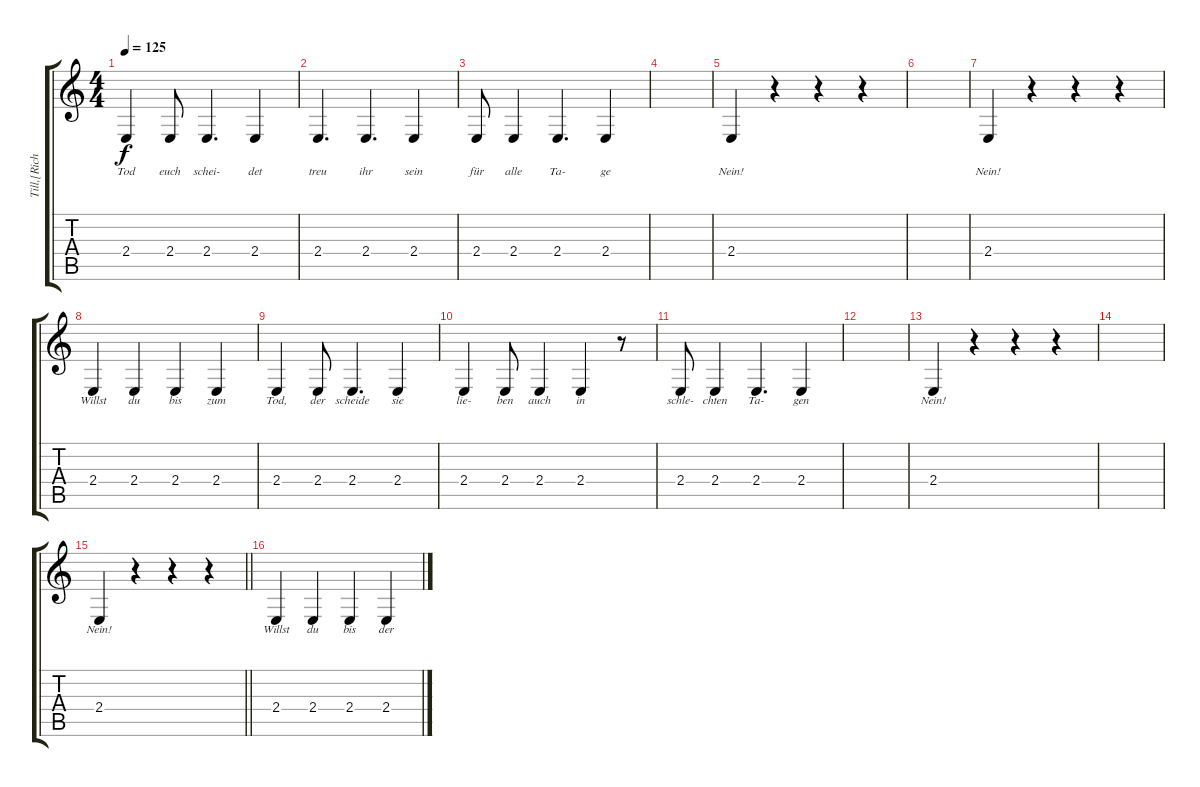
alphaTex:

\track ("Till,[Richard And Paul] (Vocals)" "Till,[Rich") {instrument voiceoohs}
\staff {score tabs}
\tuning (E4 B3 G3 D3 A2 E2) {hide}
\ts (4 4)
\tempo 125
\clef g2
\ks c
2.4.4{lyrics (0 "Tod") lyrics (1 "") lyrics (2 "") lyrics (3 "") lyrics (4 "") dy f} 2.4.8{lyrics (0 "euch") lyrics (1 "") lyrics (2 "") lyrics (3 "") lyrics (4 "")} 2.4.4{d lyrics (0 "schei-") lyrics (1 "") lyrics (2 "") lyrics (3 "") lyrics (4 "")} 2.4.4{lyrics (0 "det") lyrics (1 "") lyrics (2 "") lyrics (3 "") lyrics (4 "")} |
2.4.4{d lyrics (0 "treu") lyrics (1 "") lyrics (2 "") lyrics (3 "") lyrics (4 "")} 2.4.4{d lyrics (0 "ihr") lyrics (1 "") lyrics (2 "") lyrics (3 "") lyrics (4 "")} 2.4.4{lyrics (0 "sein") lyrics (1 "") lyrics (2 "") lyrics (3 "") lyrics (4 "")} |
2.4.8{lyrics (0 "für") lyrics (1 "") lyrics (2 "") lyrics (3 "") lyrics (4 "")} 2.4.4{lyrics (0 "alle") lyrics (1 "") lyrics (2 "") lyrics (3 "") lyrics (4 "")} 2.4.4{d lyrics (0 "Ta-") lyrics (1 "") lyrics (2 "") lyrics (3 "") lyrics (4 "")} 2.4.4{lyrics (0 "ge") lyrics (1 "") lyrics (2 "") lyrics (3 "") lyrics (4 "")} |
|
2.4.4{lyrics (0 "Nein!") lyrics (1 "") lyrics (2 "") lyrics (3 "") lyrics (4 "")} r.4 r.4 r.4 |
|
2.4.4{lyrics (0 "Nein!") lyrics (1 "") lyrics (2 "") lyrics (3 "") lyrics (4 "")} r.4 r.4 r.4 |
2.4.4{lyrics (0 "Willst") lyrics (1 "") lyrics (2 "") lyrics (3 "") lyrics (4 "")} 2.4.4{lyrics (0 "du") lyrics (1 "") lyrics (2 "") lyrics (3 "") lyrics (4 "")} 2.4.4{lyrics (0 "bis") lyrics (1 "") lyrics (2 "") lyrics (3 "") lyrics (4 "")} 2.4.4{lyrics (0 "zum") lyrics (1 "") lyrics (2 "") lyrics (3 "") lyrics (4 "")} |
2.4.4{lyrics (0 "Tod,") lyrics (1 "") lyrics (2 "") lyrics (3 "") lyrics (4 "")} 2.4.8{lyrics (0 "der") lyrics (1 "") lyrics (2 "") lyrics (3 "") lyrics (4 "")} 2.4.4{d lyrics (0 "scheide") lyrics (1 "") lyrics (2 "") lyrics (3 "") lyrics (4 "")} 2.4.4{lyrics (0 "sie") lyrics (1 "") lyrics (2 "") lyrics (3 "") lyrics (4 "")} |
2.4.4{lyrics (0 "lie-") lyrics (1 "") lyrics (2 "") lyrics (3 "") lyrics (4 "")} 2.4.8{lyrics (0 "ben") lyrics (1 "") lyrics (2 "") lyrics (3 "") lyrics (4 "")} 2.4.4{lyrics (0 "auch") lyrics (1 "") lyrics (2 "") lyrics (3 "") lyrics (4 "")} 2.4.4{lyrics (0 "in") lyrics (1 "") lyrics (2 "") lyrics (3 "") lyrics (4 "")} r.8 |
2.4.8{lyrics (0 "schle-") lyrics (1 "") lyrics (2 "") lyrics (3 "") lyrics (4 "")} 2.4.4{lyrics (0 "chten") lyrics (1 "") lyrics (2 "") lyrics (3 "") lyrics (4 "")} 2.4.4{d lyrics (0 "Ta-") lyrics (1 "") lyrics (2 "") lyrics (3 "") lyrics (4 "")} 2.4.4{lyrics (0 "gen") lyrics (1 "") lyrics (2 "") lyrics (3 "") lyrics (4 "")} |
|
2.4.4{lyrics (0 "Nein!") lyrics (1 "") lyrics (2 "") lyrics (3 "") lyrics (4 "")} r.4 r.4 r.4 |
|
\barLineRight lightlight
2.4.4{lyrics (0 "Nein!") lyrics (1 "") lyrics (2 "") lyrics (3 "") lyrics (4 "")} r.4 r.4 r.4 |
2.4.4{lyrics (0 "Willst") lyrics (1 "") lyrics (2 "") lyrics (3 "") lyrics (4 "")} 2.4.4{lyrics (0 "du") lyrics (1 "") lyrics (2 "") lyrics (3 "") lyrics (4 "")} 2.4.4{lyrics (0 "bis") lyrics (1 "") lyrics (2 "") lyrics (3 "") lyrics (4 "")} 2.4.4{lyrics (0 "der") lyrics (1 "") lyrics (2 "") lyrics (3 "") lyrics (4 "")}
